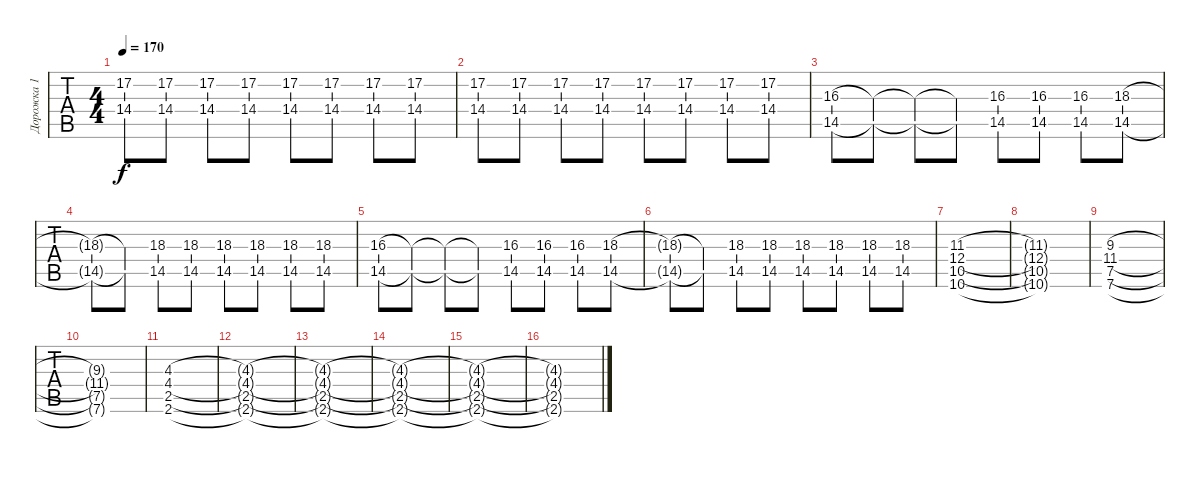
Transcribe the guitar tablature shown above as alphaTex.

\track ("Дорожка 1" "Дорожка 1") {instrument overdrivenguitar}
\staff {tabs}
\tuning (D4 A3 F3 C3 G2 C2) {hide}
\ts (4 4)
\tempo 170
\clef g2
\ks c
(17.2 14.4).8{dy f} (17.2 14.4).8 (17.2 14.4).8 (17.2 14.4).8 (17.2 14.4).8 (17.2 14.4).8 (17.2 14.4).8 (17.2 14.4).8 |
(17.2 14.4).8 (17.2 14.4).8 (17.2 14.4).8 (17.2 14.4).8 (17.2 14.4).8 (17.2 14.4).8 (17.2 14.4).8 (17.2 14.4).8 |
(16.3 14.5).8{instrument overdrivenguitar} (16.3{t} 14.5{t}).8 (16.3{t} 14.5{t}).8 (16.3{t} 14.5{t}).8 (16.3 14.5).8 (16.3 14.5).8 (16.3 14.5).8 (18.3 14.5).8 |
(18.3{t} 14.5{t}).8 (18.3{t} 14.5{t}).8 (18.3 14.5).8 (18.3 14.5).8 (18.3 14.5).8 (18.3 14.5).8 (18.3 14.5).8 (18.3 14.5).8 |
(16.3 14.5).8{instrument overdrivenguitar} (16.3{t} 14.5{t}).8 (16.3{t} 14.5{t}).8 (16.3{t} 14.5{t}).8 (16.3 14.5).8 (16.3 14.5).8 (16.3 14.5).8 (18.3 14.5).8 |
(18.3{t} 14.5{t}).8 (18.3{t} 14.5{t}).8 (18.3 14.5).8 (18.3 14.5).8 (18.3 14.5).8 (18.3 14.5).8 (18.3 14.5).8 (18.3 14.5).8 |
(11.3 12.4 10.5 10.6).1 |
(11.3{t} 12.4{t} 10.5{t} 10.6{t}).1 |
(9.3 11.4 7.5 7.6).1 |
(9.3{t} 11.4{t} 7.5{t} 7.6{t}).1 |
(4.3 4.4 2.5 2.6).1 |
(4.3{t} 4.4{t} 2.5{t} 2.6{t}).1 |
(4.3{t} 4.4{t} 2.5{t} 2.6{t}).1 |
(4.3{t} 4.4{t} 2.5{t} 2.6{t}).1 |
(4.3{t} 4.4{t} 2.5{t} 2.6{t}).1 |
(4.3{t} 4.4{t} 2.5{t} 2.6{t}).1
